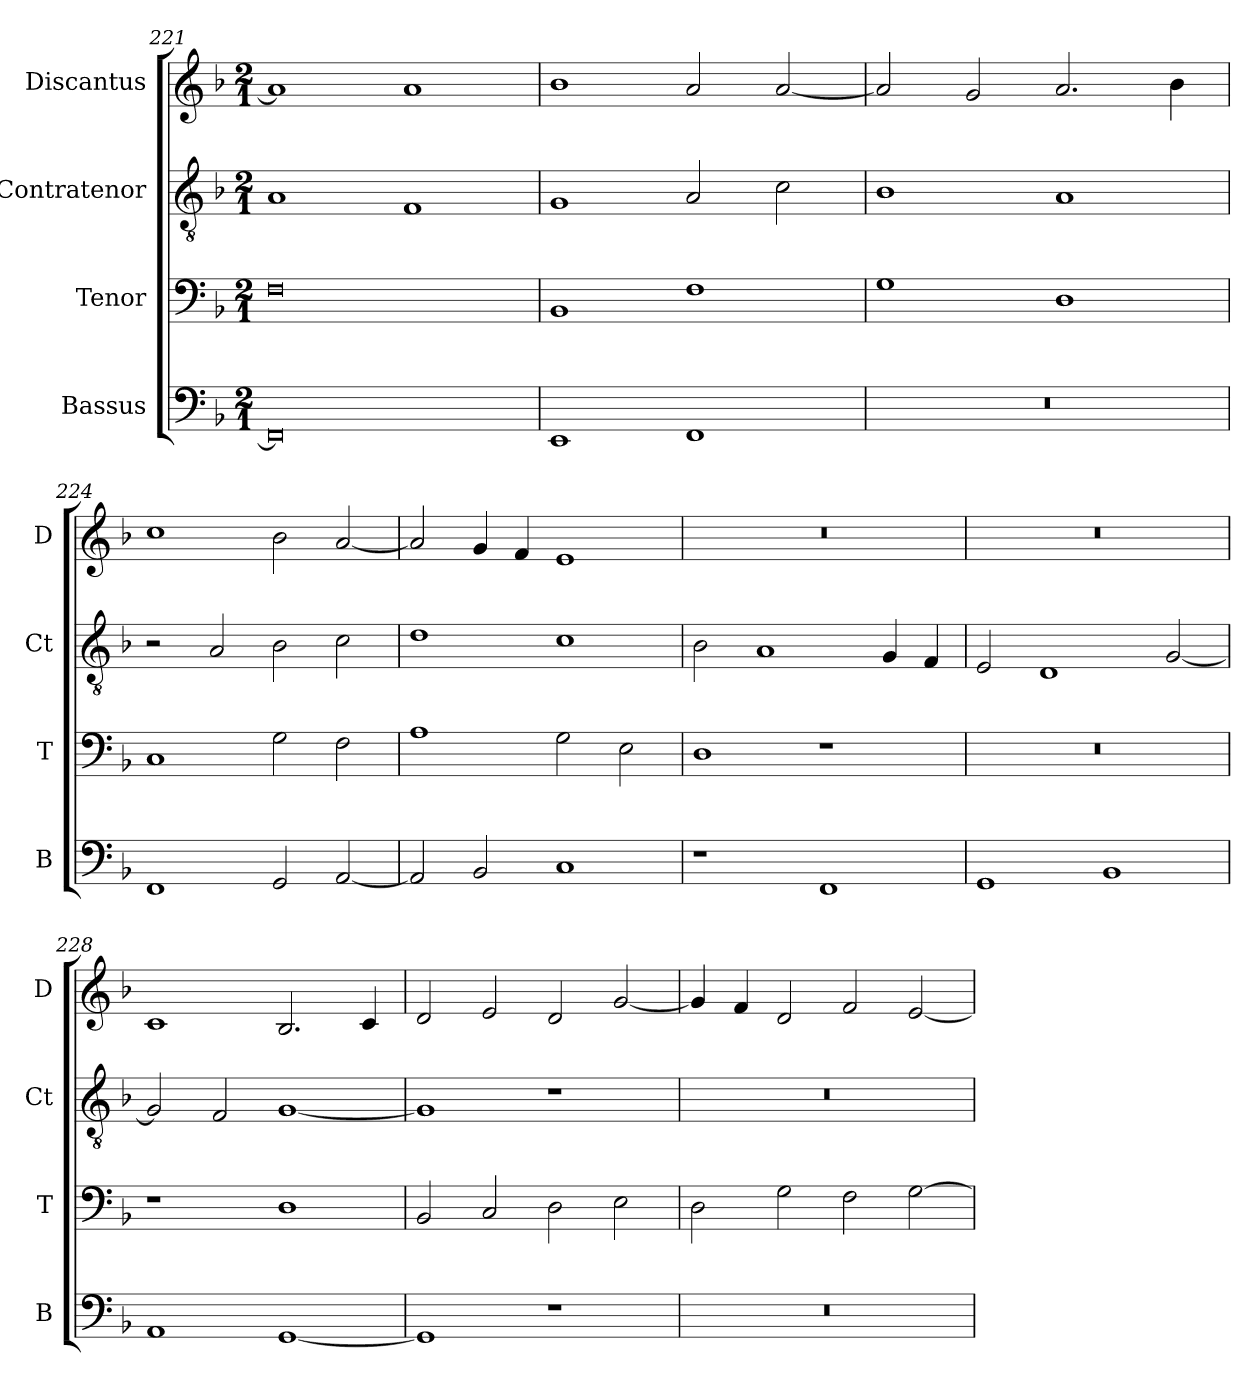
**kern	**kern	**kern	**kern
*part4	*part3	*part2	*part1
*staff4	*staff3	*staff2	*staff1
*I"Bassus	*I"Tenor	*I"Contratenor	*I"Discantus
*I'B	*I'T	*I'Ct	*I'D
*clefF4	*clefF4	*clefGv2	*clefG2
*k[b-]	*k[b-]	*k[b-]	*k[b-]
*M2/1	*M2/1	*M2/1	*M2/1
=221	=221	=221	=221
0FF]	0F	1A	1a]
.	.	1F	1a
=222	=222	=222	=222
1EE	1BB-	1G	1b-
1FF	1F	2A/	2a/
.	.	2c\	[2a/
=223	=223	=223	=223
0r	1G	1B-	2a/]
.	.	.	2g/
.	1D	1A	2.a/
.	.	.	4b-\
=224	=224	=224	=224
1FF	1C	2r	1cc
.	.	2A/	.
2GG/	2G\	2B-\	2b-\
[2AA/	2F\	2c\	[2a/
=225	=225	=225	=225
2AA/]	1A	1d	2a/]
2BB-/	.	.	4g/
.	.	.	4f/
1C	2G\	1c	1e
.	2E\	.	.
=226	=226	=226	=226
1r	1D	2B-\	0r
.	.	1A	.
1FF	1r	.	.
.	.	4G/	.
.	.	4F/	.
=227	=227	=227	=227
1GG	0r	2E/	0r
.	.	1D	.
1BB-	.	.	.
.	.	[2G/	.
=228	=228	=228	=228
1AA	1r	2G/]	1c
.	.	2F/	.
[1GG	1D	[1G	2.B-/
.	.	.	4c/
=229	=229	=229	=229
1GG]	2BB-/	1G]	2d/
.	2C/	.	2e/
1r	2D\	1r	2d/
.	2E\	.	[2g/
=230	=230	=230	=230
0r	2D\	0r	4g/]
.	.	.	4f/
.	2G\	.	2d/
.	2F\	.	2f/
.	[2G\	.	[2e/
=	=	=	=
*-	*-	*-	*-
